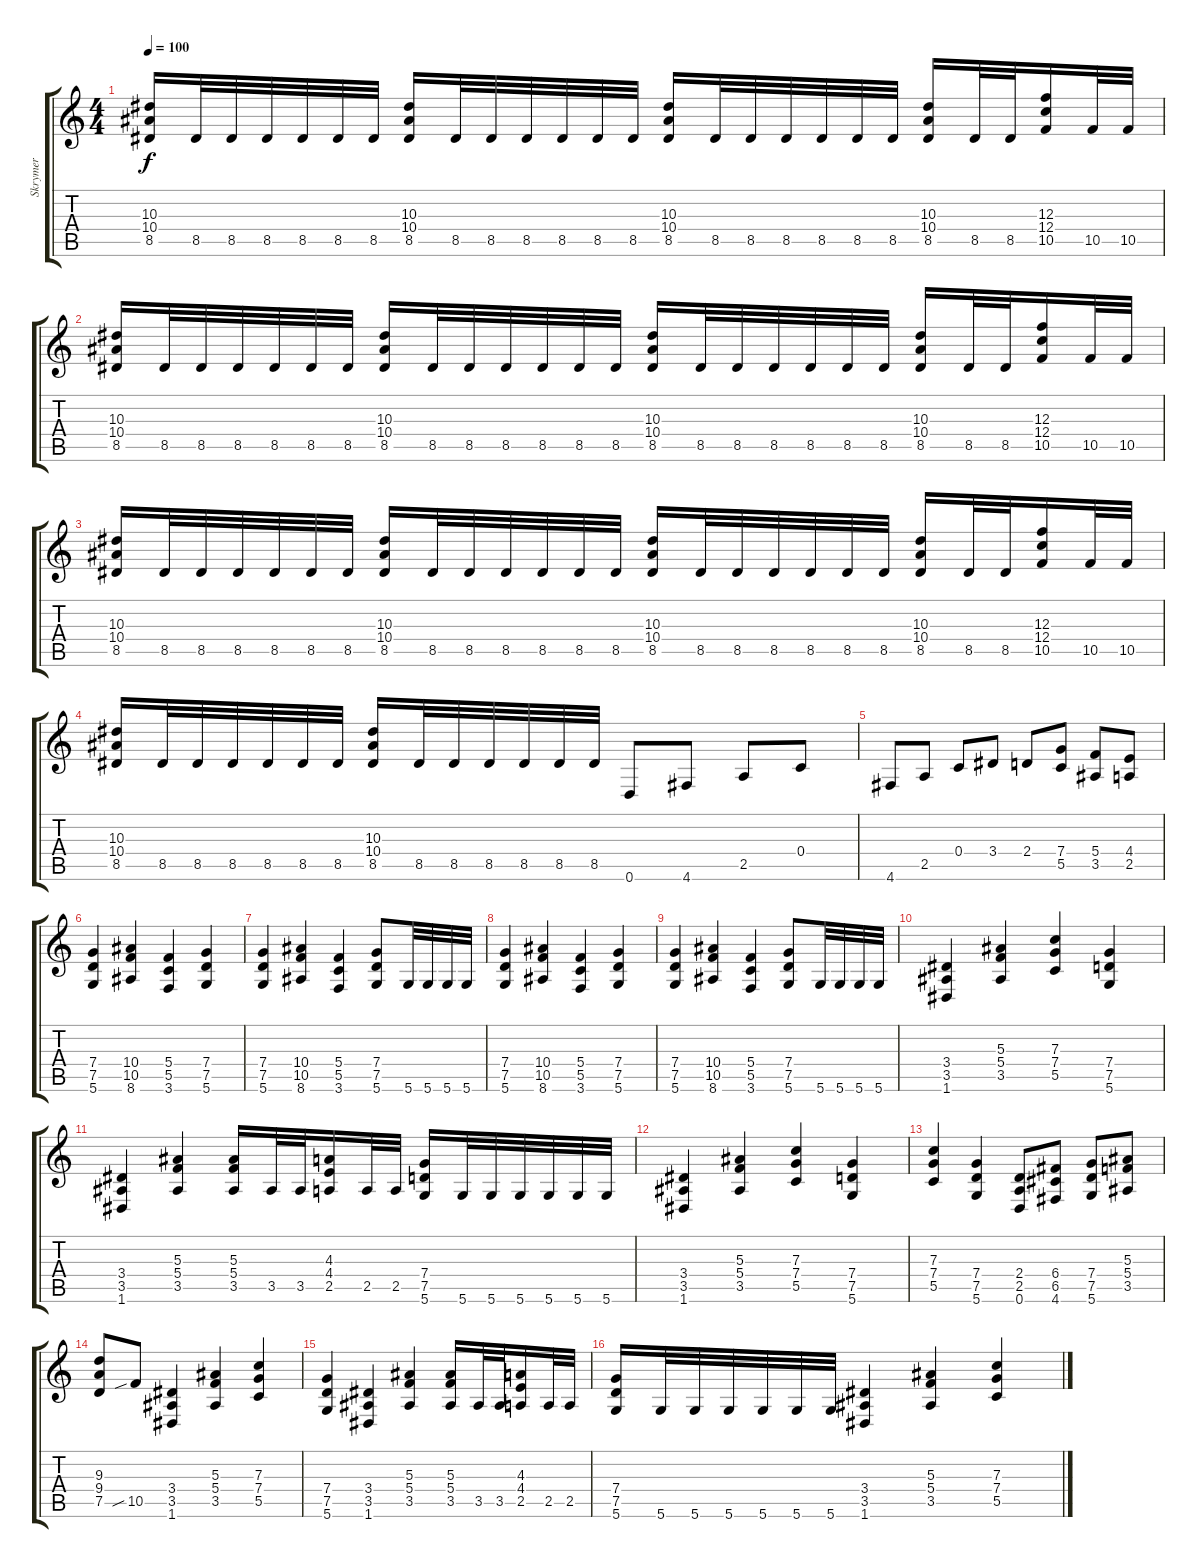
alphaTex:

\track ("Skrymer" "Skrymer") {instrument distortionguitar}
\staff {score tabs}
\tuning (D4 A3 F3 C3 G2 D2) {hide}
\ts (4 4)
\tempo 100
\clef g2
\ks c
(10.3 10.4 8.5).16{dy f} 8.5.32 8.5.32 8.5.32 8.5.32 8.5.32 8.5.32 (10.3 10.4 8.5).16 8.5.32 8.5.32 8.5.32 8.5.32 8.5.32 8.5.32 (10.3 10.4 8.5).16 8.5.32 8.5.32 8.5.32 8.5.32 8.5.32 8.5.32 (10.3 10.4 8.5).16 8.5.32 8.5.32 (12.3 12.4 10.5).16 10.5.32 10.5.32 |
(10.3 10.4 8.5).16 8.5.32 8.5.32 8.5.32 8.5.32 8.5.32 8.5.32 (10.3 10.4 8.5).16 8.5.32 8.5.32 8.5.32 8.5.32 8.5.32 8.5.32 (10.3 10.4 8.5).16 8.5.32 8.5.32 8.5.32 8.5.32 8.5.32 8.5.32 (10.3 10.4 8.5).16 8.5.32 8.5.32 (12.3 12.4 10.5).16 10.5.32 10.5.32 |
(10.3 10.4 8.5).16 8.5.32 8.5.32 8.5.32 8.5.32 8.5.32 8.5.32 (10.3 10.4 8.5).16 8.5.32 8.5.32 8.5.32 8.5.32 8.5.32 8.5.32 (10.3 10.4 8.5).16 8.5.32 8.5.32 8.5.32 8.5.32 8.5.32 8.5.32 (10.3 10.4 8.5).16 8.5.32 8.5.32 (12.3 12.4 10.5).16 10.5.32 10.5.32 |
(10.3 10.4 8.5).16 8.5.32 8.5.32 8.5.32 8.5.32 8.5.32 8.5.32 (10.3 10.4 8.5).16 8.5.32 8.5.32 8.5.32 8.5.32 8.5.32 8.5.32 0.6.8 4.6.8 2.5.8 0.4.8 |
4.6.8 2.5.8 0.4.8 3.4.8 2.4.8 (7.4 5.5).8 (5.4 3.5).8 (4.4 2.5).8 |
(7.4 7.5 5.6).4 (10.4 10.5 8.6).4 (5.4 5.5 3.6).4 (7.4 7.5 5.6).4 |
(7.4 7.5 5.6).4 (10.4 10.5 8.6).4 (5.4 5.5 3.6).4 (7.4 7.5 5.6).8 5.6.32 5.6.32 5.6.32 5.6.32 |
(7.4 7.5 5.6).4 (10.4 10.5 8.6).4 (5.4 5.5 3.6).4 (7.4 7.5 5.6).4 |
(7.4 7.5 5.6).4 (10.4 10.5 8.6).4 (5.4 5.5 3.6).4 (7.4 7.5 5.6).8 5.6.32 5.6.32 5.6.32 5.6.32 |
(3.4 3.5 1.6).4 (5.3 5.4 3.5).4 (7.3 7.4 5.5).4 (7.4 7.5 5.6).4 |
(3.4 3.5 1.6).4 (5.3 5.4 3.5).4 (5.3 5.4 3.5).16 3.5.32 3.5.32 (4.3 4.4 2.5).16 2.5.32 2.5.32 (7.4 7.5 5.6).16 5.6.32 5.6.32 5.6.32 5.6.32 5.6.32 5.6.32 |
(3.4 3.5 1.6).4 (5.3 5.4 3.5).4 (7.3 7.4 5.5).4 (7.4 7.5 5.6).4 |
(7.3 7.4 5.5).4 (7.4 7.5 5.6).4 (2.4 2.5 0.6).8 (6.4 6.5 4.6).8 (7.4 7.5 5.6).8 (5.3 5.4 3.5).8 |
(9.3 9.4 7.5).8 10.5{sib}.8 (3.4 3.5 1.6).4 (5.3 5.4 3.5).4 (7.3 7.4 5.5).4 |
(7.4 7.5 5.6).4 (3.4 3.5 1.6).4 (5.3 5.4 3.5).4 (5.3 5.4 3.5).16 3.5.32 3.5.32 (4.3 4.4 2.5).16 2.5.32 2.5.32 |
(7.4 7.5 5.6).16 5.6.32 5.6.32 5.6.32 5.6.32 5.6.32 5.6.32 (3.4 3.5 1.6).4 (5.3 5.4 3.5).4 (7.3 7.4 5.5).4
